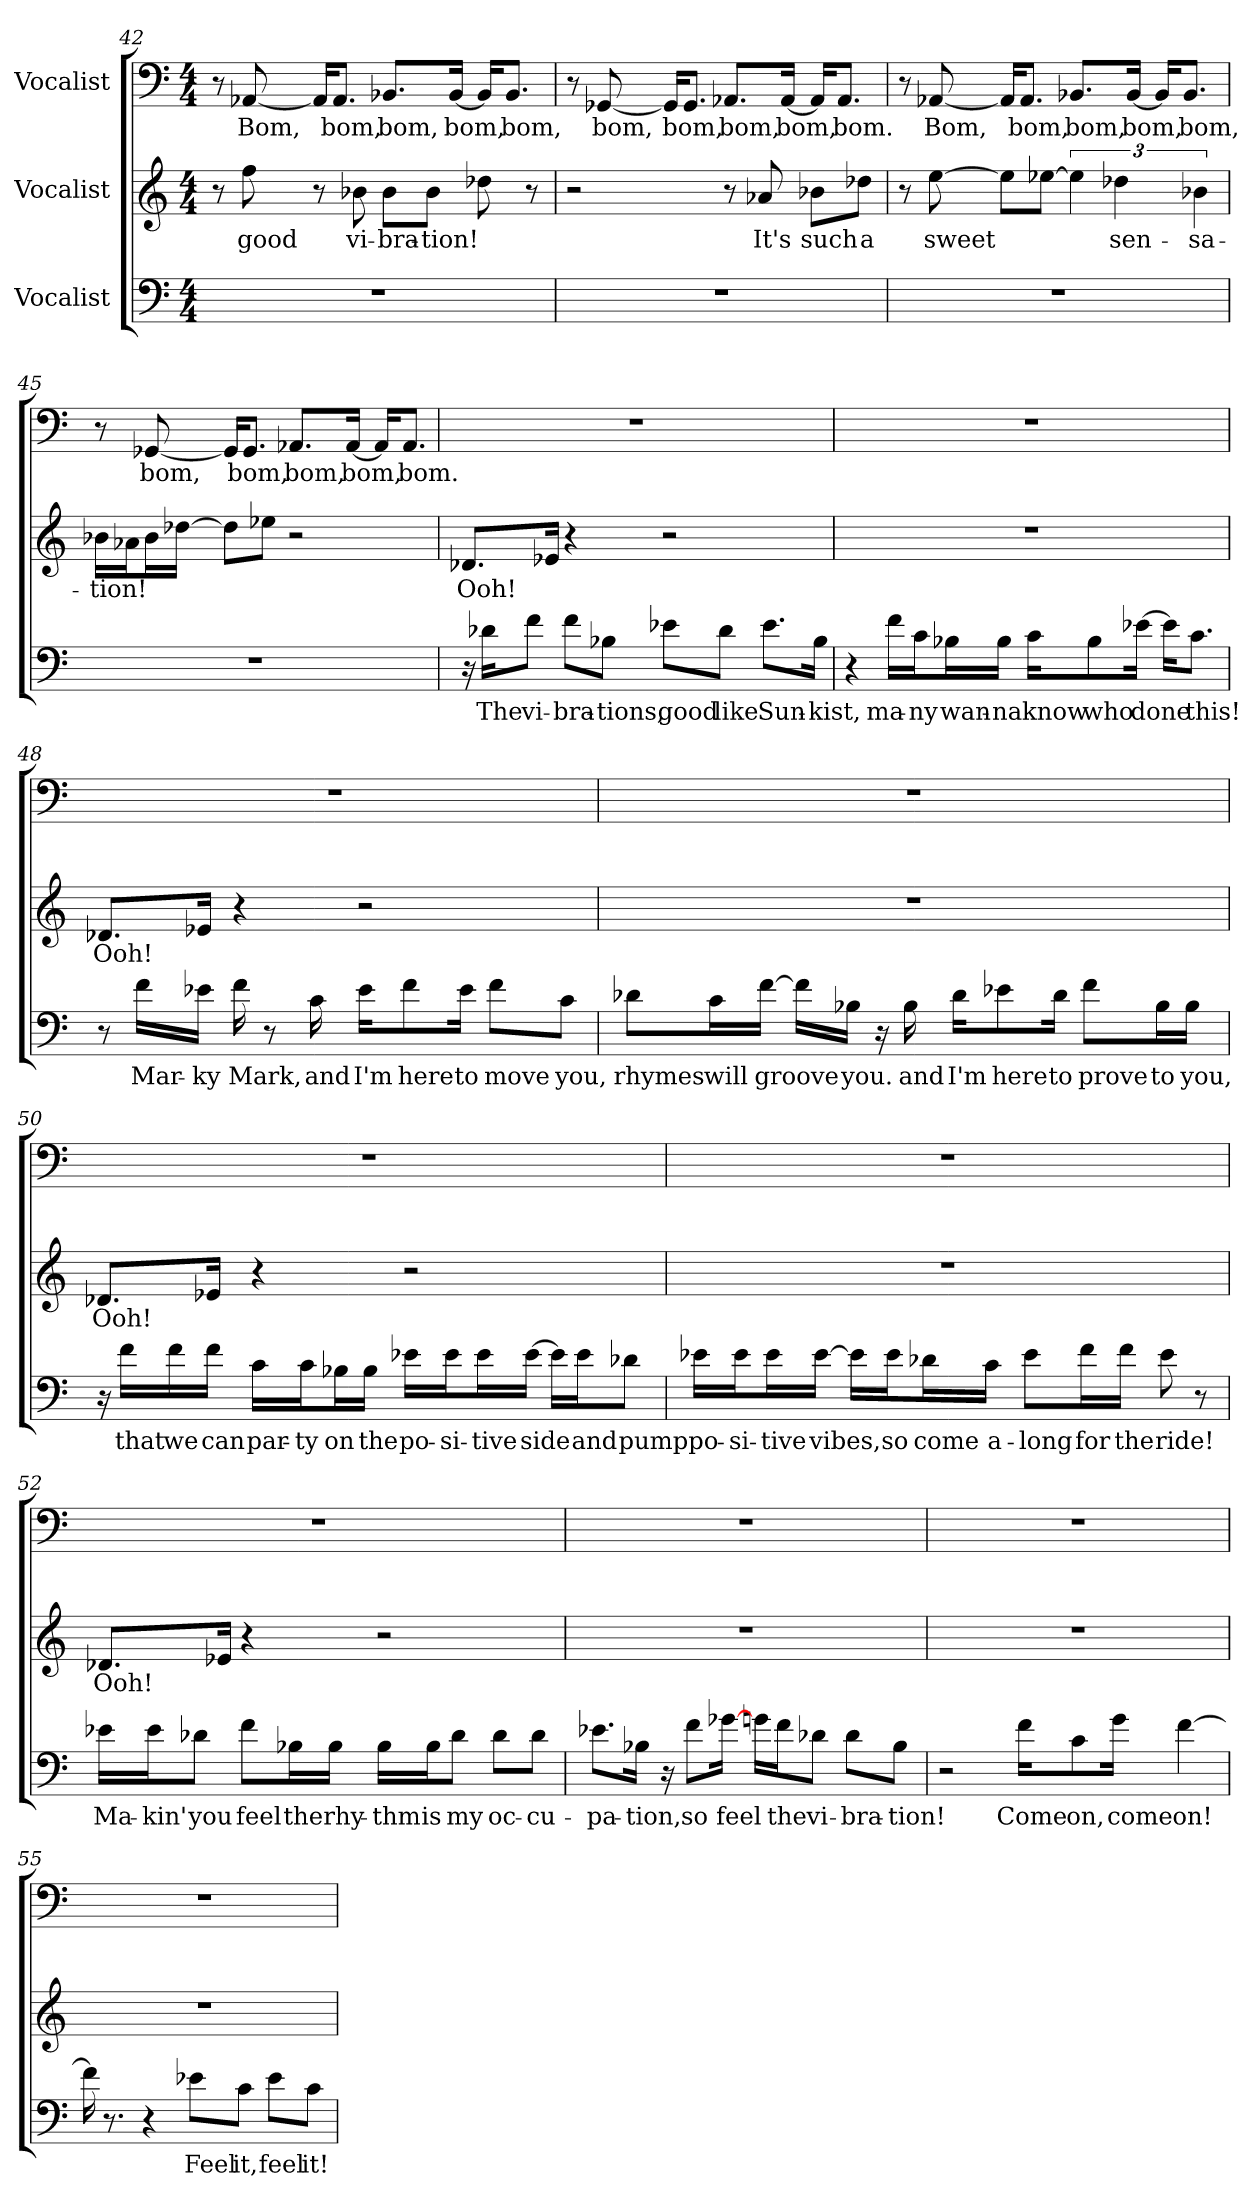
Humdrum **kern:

**kern	**text	**kern	**text	**kern	**text
*part3	*part3	*part2	*part2	*part1	*part1
*staff3	*staff3	*staff2	*staff2	*staff1	*staff1
*I"Vocalist	*	*I"Vocalist	*	*I"Vocalist	*
*clefF4	*	*clefG2	*	*clefF4	*
*M4/4	*	*M4/4	*	*M4/4	*
=42	=42	=42	=42	=42	=42
1r	.	8r	.	8r	.
.	.	8ff	good	[8AA-X	Bom,
.	.	8r	.	16AA-/KL]	_
.	.	.	.	8.AA-/J	bom,
.	.	8b-X	vi-	.	.
.	.	8b-\L	-bra-	8.BB-X/L	bom,
.	.	8b-\J	-tion!	.	.
.	.	.	.	[16BB-/Jk	bom,
.	.	8dd-X	_	16BB-/KL]	_
.	.	.	.	8.BB-/J	bom,
.	.	8r	.	.	.
=43	=43	=43	=43	=43	=43
1r	.	2r	.	8r	.
.	.	.	.	[8GG-X	bom,
.	.	.	.	16GG-/KL]	_
.	.	.	.	8.GG-/J	bom,
.	.	8r	.	8.AA-X/L	bom,
.	.	8a-X	It's	.	.
.	.	.	.	[16AA-/Jk	bom,
.	.	8b-X\L	such	16AA-/KL]	_
.	.	.	.	8.AA-/J	bom.
.	.	8dd-X\J	a	.	.
=44	=44	=44	=44	=44	=44
1r	.	8r	.	8r	.
.	.	[8ee	sweet	[8AA-X	Bom,
.	.	8ee\L]	_	16AA-/KL]	_
.	.	.	.	8.AA-/J	bom,
.	.	[8ee-X\J	_	.	.
.	.	6ee-]	_	8.BB-X/L	bom,
.	.	6dd-X	sen-	.	.
.	.	.	.	[16BB-/Jk	bom,
.	.	.	.	16BB-/KL]	_
.	.	.	.	8.BB-/J	bom,
.	.	6b-X	-sa-	.	.
=45	=45	=45	=45	=45	=45
1r	.	16b-X\LL	-tion!	8r	.
.	.	16a-X\J	_	.	.
.	.	16b-\L	_	[8GG-X	bom,
.	.	[16dd-X\JJ	_	.	.
.	.	8dd-\L]	_	16GG-/KL]	_
.	.	.	.	8.GG-/J	bom,
.	.	8ee-X\J	_	.	.
.	.	2r	.	8.AA-X/L	bom,
.	.	.	.	[16AA-/Jk	bom,
.	.	.	.	16AA-/KL]	_
.	.	.	.	8.AA-/J	bom.
=46	=46	=46	=46	=46	=46
16r	.	8.d-X/L	Ooh!	1r	.
16d-X\KL	The	.	.	.	.
8f\J	vi-	.	.	.	.
.	.	16e-X/Jk	_	.	.
8f\L	-bra-	4r	.	.	.
8B-X\J	-tions,	.	.	.	.
8e-X\L	good	2r	.	.	.
8d-\J	like	.	.	.	.
8.e-\L	Sun-	.	.	.	.
16B-\Jk	-kist,	.	.	.	.
=47	=47	=47	=47	=47	=47
4r	.	1r	.	1r	.
16f\LL	ma-	.	.	.	.
16c\J	-ny	.	.	.	.
16B-X\L	wan-	.	.	.	.
16B-\JJ	-na	.	.	.	.
16c\KL	know	.	.	.	.
8B-\	who	.	.	.	.
[16e-X\Jk	done	.	.	.	.
16e-\KL]	_	.	.	.	.
8.c\J	this!	.	.	.	.
=48	=48	=48	=48	=48	=48
8r	.	8.d-X/L	Ooh!	1r	.
16f\LL	Mar-	.	.	.	.
16e-X\JJ	-ky	16e-X/Jk	_	.	.
16f	Mark,	4r	.	.	.
8r	.	.	.	.	.
16c	and	.	.	.	.
16e-\KL	I'm	2r	.	.	.
8f\	here	.	.	.	.
16e-\Jk	to	.	.	.	.
8f\L	move	.	.	.	.
8c\J	you,	.	.	.	.
=49	=49	=49	=49	=49	=49
8d-X\L	rhymes	1r	.	1r	.
16c\L	will	.	.	.	.
[16f\JJ	groove	.	.	.	.
16f\LL]	_	.	.	.	.
16B-X\JJ	you.	.	.	.	.
16r	.	.	.	.	.
16B-	and	.	.	.	.
16d-\KL	I'm	.	.	.	.
8e-X\	here	.	.	.	.
16d-\Jk	to	.	.	.	.
8f\L	prove	.	.	.	.
16B-\L	to	.	.	.	.
16B-\JJ	you,	.	.	.	.
=50	=50	=50	=50	=50	=50
16r	.	8.d-X/L	Ooh!	1r	.
16f\LL	that	.	.	.	.
16f\	we	.	.	.	.
16f\JJ	can	16e-X/Jk	_	.	.
16c\LL	par-	4r	.	.	.
16c\J	-ty	.	.	.	.
16B-X\L	on	.	.	.	.
16B-\JJ	the	.	.	.	.
16e-X\LL	po-	2r	.	.	.
16e-\J	-si-	.	.	.	.
16e-\L	-tive	.	.	.	.
[16e-\JJ	side	.	.	.	.
16e-\LL]	_	.	.	.	.
16e-\J	and	.	.	.	.
8d-X\J	pump	.	.	.	.
=51	=51	=51	=51	=51	=51
16e-X\LL	po-	1r	.	1r	.
16e-\J	-si-	.	.	.	.
16e-\L	-tive	.	.	.	.
[16e-\JJ	vibes,	.	.	.	.
16e-\LL]	_	.	.	.	.
16e-\J	so	.	.	.	.
16d-X\L	come	.	.	.	.
16c\JJ	a-	.	.	.	.
8e-\L	-long	.	.	.	.
16f\L	for	.	.	.	.
16f\JJ	the	.	.	.	.
8e-	ride!	.	.	.	.
8r	.	.	.	.	.
=52	=52	=52	=52	=52	=52
16e-X\LL	Ma-	8.d-X/L	Ooh!	1r	.
16e-\J	-kin'	.	.	.	.
8d-X\J	you	.	.	.	.
.	.	16e-X/Jk	_	.	.
8f\L	feel	4r	.	.	.
16B-X\L	the	.	.	.	.
16B-\JJ	rhy-	.	.	.	.
16B-\LL	-thm	2r	.	.	.
16B-\J	is	.	.	.	.
8d-\J	my	.	.	.	.
8d-\L	oc-	.	.	.	.
8d-\J	-cu-	.	.	.	.
=53	=53	=53	=53	=53	=53
8.e-X\L	-pa-	1r	.	1r	.
16B-X\Jk	-tion,	.	.	.	.
16r	.	.	.	.	.
8f\L	so	.	.	.	.
[16g-X\Jk	feel	.	.	.	.
16gn\LL	_	.	.	.	.
16f\J	the	.	.	.	.
8d-X\J	vi-	.	.	.	.
8d-\L	-bra-	.	.	.	.
8B-\J	-tion!	.	.	.	.
=54	=54	=54	=54	=54	=54
2r	.	1r	.	1r	.
16f\KL	Come	.	.	.	.
8c\	on,	.	.	.	.
16g\Jk	come	.	.	.	.
[4f	on!	.	.	.	.
=55	=55	=55	=55	=55	=55
16f]	_	1r	.	1r	.
8.r	.	.	.	.	.
4r	.	.	.	.	.
8e-X\L	Feel	.	.	.	.
8c\J	it,	.	.	.	.
8e-\L	feel	.	.	.	.
8c\J	it!	.	.	.	.
=	=	=	=	=	=
*-	*-	*-	*-	*-	*-
